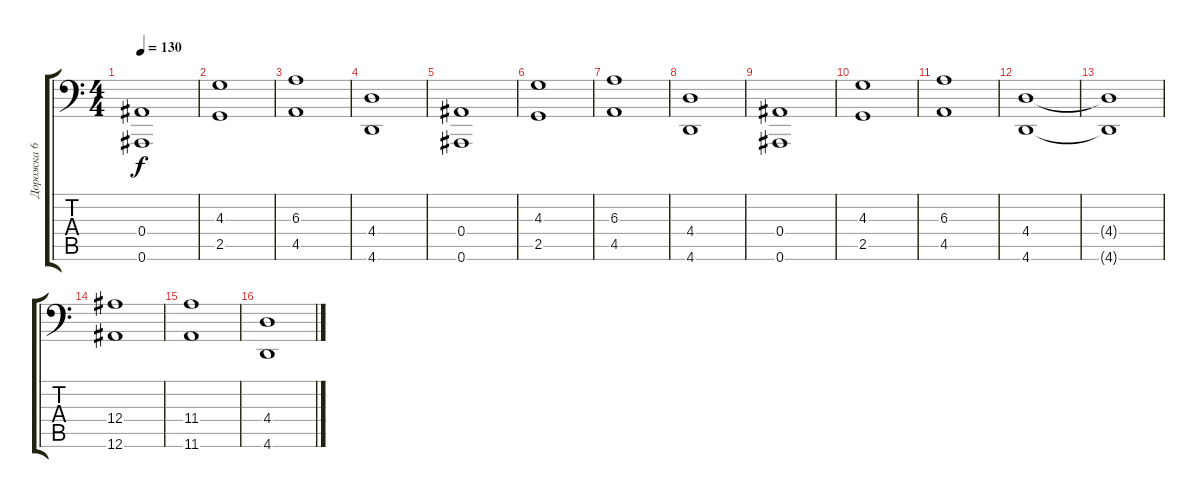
\track ("Дорожка 6" "Дорожка 6") {instrument stringensemble2}
\staff {score tabs}
\tuning (C4 G3 Eb3 Bb2 F2 Bb1) {hide}
\ts (4 4)
\tempo 130
\clef f4
\ks c
(0.4 0.6).1{dy f} |
(4.3 2.5).1 |
(6.3 4.5).1 |
(4.4 4.6).1 |
(0.4 0.6).1 |
(4.3 2.5).1 |
(6.3 4.5).1 |
(4.4 4.6).1 |
(0.4 0.6).1 |
(4.3 2.5).1 |
(6.3 4.5).1 |
(4.4 4.6).1 |
(4.4{t} 4.6{t}).1 |
(12.4 12.6).1 |
(11.4 11.6).1 |
(4.4 4.6).1
